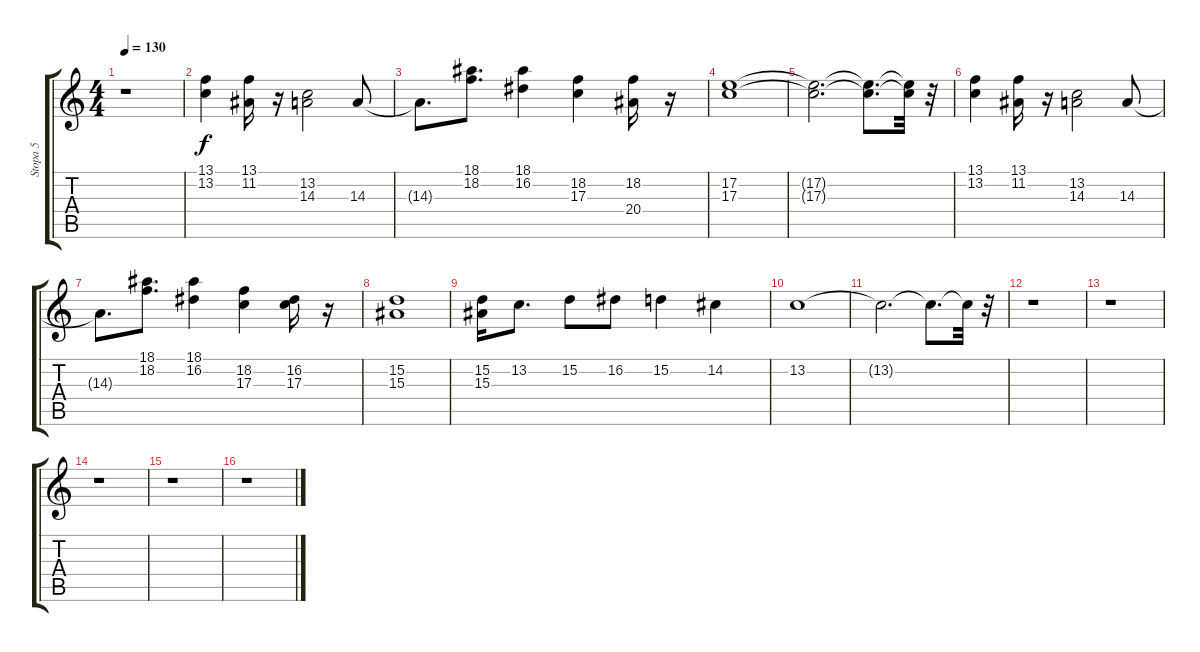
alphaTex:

\track ("Stopa 5" "Stopa 5") {instrument fiddle}
\staff {score tabs}
\tuning (E4 B3 G3 D3 A2 E2) {hide}
\ts (4 4)
\tempo 130
\clef g2
\ks c
r.1{dy f} |
(13.1 13.2).4 (13.1 11.2).16 r.16 (13.2 14.3).2 14.3.8 |
14.3{t}.8{d} (18.1 18.2).8{d} (18.1 16.2).4 (18.2 17.3).4 (18.2 20.4).16 r.16 |
(17.2 17.3).1{volume 14} |
(17.2{t} 17.3{t}).2{d} (17.2{t} 17.3{t}).8{d} (17.2{t} 17.3{t}).32 r.32 |
(13.1 13.2).4{volume 14} (13.1 11.2).16 r.16 (13.2 14.3).2 14.3.8 |
14.3{t}.8{d} (18.1 18.2).8{d} (18.1 16.2).4 (18.2 17.3).4 (16.2 17.3).16 r.16 |
(15.2 15.3).1{volume 14} |
(15.2 15.3).16{volume 11} 13.2.8{d volume 11} 15.2.8{volume 10} 16.2.8{volume 10} 15.2.4{volume 10} 14.2.4{volume 10} |
13.2.1{volume 9} |
13.2{t}.2{d} 13.2{t}.8{d} 13.2{t}.32 r.32 |
r.1 |
r.1 |
r.1 |
r.1 |
r.1
